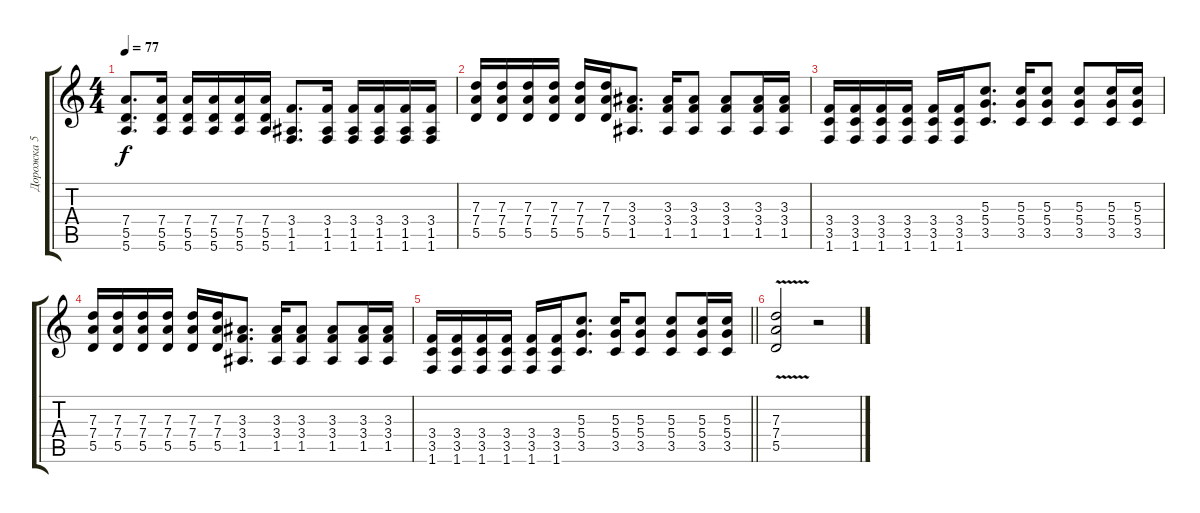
\track ("Дорожка 5" "Дорожка 5") {instrument distortionguitar}
\staff {score tabs}
\tuning (E4 B3 G3 D3 A2 E2) {hide}
\ts (4 4)
\tempo 77
\clef g2
\ks c
(7.4 5.5 5.6).8{d dy f} (7.4 5.5 5.6).16 (7.4 5.5 5.6).16 (7.4 5.5 5.6).16 (7.4 5.5 5.6).16 (7.4 5.5 5.6).16 (3.4 1.5 1.6).8{d} (3.4 1.5 1.6).16 (3.4 1.5 1.6).16 (3.4 1.5 1.6).16 (3.4 1.5 1.6).16 (3.4 1.5 1.6).16 |
(7.3 7.4 5.5).16 (7.3 7.4 5.5).16 (7.3 7.4 5.5).16 (7.3 7.4 5.5).16 (7.3 7.4 5.5).16 (7.3 7.4 5.5).16 (3.3 3.4 1.5).8{d} (3.3 3.4 1.5).16 (3.3 3.4 1.5).8 (3.3 3.4 1.5).8 (3.3 3.4 1.5).16 (3.3 3.4 1.5).16 |
(3.4 3.5 1.6).16 (3.4 3.5 1.6).16 (3.4 3.5 1.6).16 (3.4 3.5 1.6).16 (3.4 3.5 1.6).16 (3.4 3.5 1.6).16 (5.3 5.4 3.5).8{d} (5.3 5.4 3.5).16 (5.3 5.4 3.5).8 (5.3 5.4 3.5).8 (5.3 5.4 3.5).16 (5.3 5.4 3.5).16 |
(7.3 7.4 5.5).16 (7.3 7.4 5.5).16 (7.3 7.4 5.5).16 (7.3 7.4 5.5).16 (7.3 7.4 5.5).16 (7.3 7.4 5.5).16 (3.3 3.4 1.5).8{d} (3.3 3.4 1.5).16 (3.3 3.4 1.5).8 (3.3 3.4 1.5).8 (3.3 3.4 1.5).16 (3.3 3.4 1.5).16 |
\barLineRight lightlight
(3.4 3.5 1.6).16 (3.4 3.5 1.6).16 (3.4 3.5 1.6).16 (3.4 3.5 1.6).16 (3.4 3.5 1.6).16 (3.4 3.5 1.6).16 (5.3 5.4 3.5).8{d} (5.3 5.4 3.5).16 (5.3 5.4 3.5).8 (5.3 5.4 3.5).8 (5.3 5.4 3.5).16 (5.3 5.4 3.5).16 |
(7.3 7.4{v} 5.5).2 r.2
